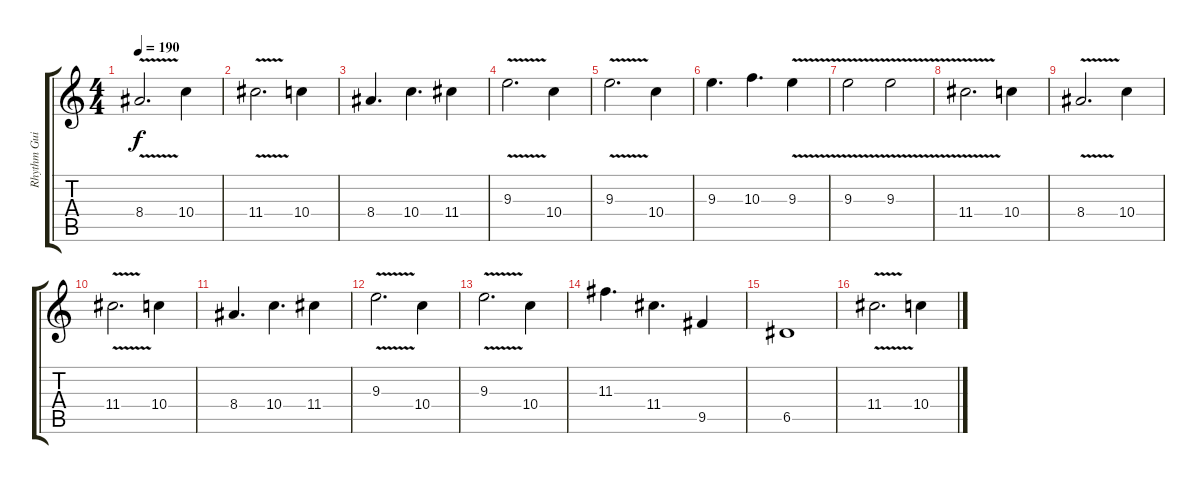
\track ("Rhythm Guitar" "Rhythm Gui") {instrument acousticguitarsteel}
\staff {score tabs}
\tuning (E4 B3 G3 D3 A2 D2) {hide}
\ts (4 4)
\tempo 190
\clef g2
\ks c
8.4{v}.2{d dy f} 10.4.4 |
11.4{v}.2{d} 10.4.4 |
8.4.4{d} 10.4.4{d} 11.4.4 |
9.3{v}.2{d} 10.4.4 |
9.3{v}.2{d} 10.4.4 |
9.3.4{d} 10.3.4{d} 9.3{v}.4 |
9.3{v}.2 9.3{v}.2 |
11.4{v}.2{d} 10.4.4 |
8.4{v}.2{d} 10.4.4 |
11.4{v}.2{d} 10.4.4 |
8.4.4{d} 10.4.4{d} 11.4.4 |
9.3{v}.2{d} 10.4.4 |
9.3{v}.2{d} 10.4.4 |
11.3.4{d} 11.4.4{d} 9.5.4 |
6.5.1 |
11.4{v}.2{d volume 13 instrument overdrivenguitar} 10.4.4
